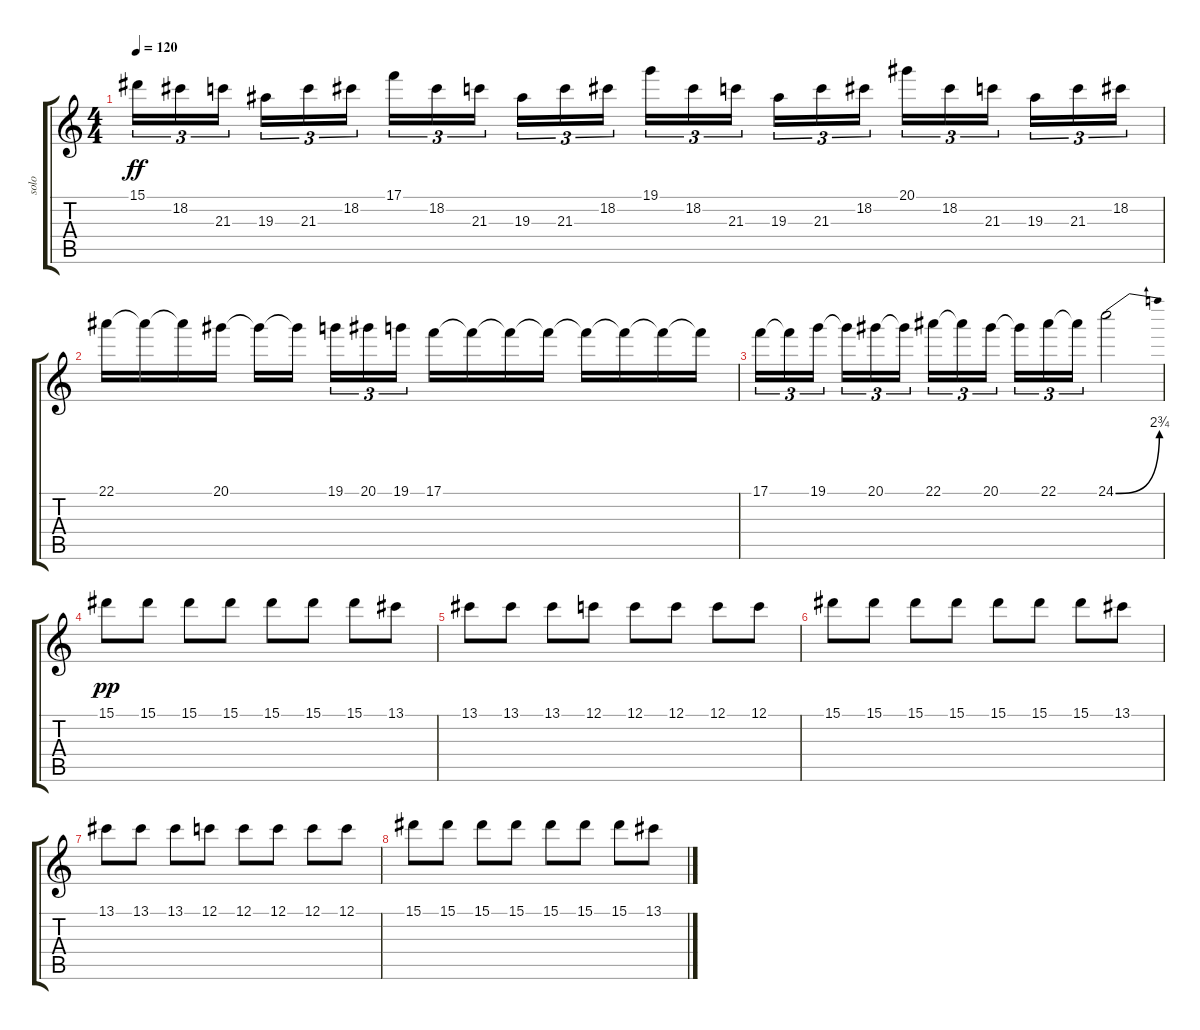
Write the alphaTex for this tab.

\track ("solo" "solo") {instrument distortionguitar}
\staff {score tabs}
\tuning (C4 G3 Eb3 Bb2 F2 C2) {hide}
\ts (4 4)
\tempo 120
\clef g2
\ks c
15.1.16{tu (3 2) dy ff} 18.2.16{tu (3 2)} 21.3.16{tu (3 2)} 19.3.16{tu (3 2)} 21.3.16{tu (3 2)} 18.2.16{tu (3 2)} 17.1.16{tu (3 2)} 18.2.16{tu (3 2)} 21.3.16{tu (3 2)} 19.3.16{tu (3 2)} 21.3.16{tu (3 2)} 18.2.16{tu (3 2)} 19.1.16{tu (3 2)} 18.2.16{tu (3 2)} 21.3.16{tu (3 2)} 19.3.16{tu (3 2)} 21.3.16{tu (3 2)} 18.2.16{tu (3 2)} 20.1.16{tu (3 2)} 18.2.16{tu (3 2)} 21.3.16{tu (3 2)} 19.3.16{tu (3 2)} 21.3.16{tu (3 2)} 18.2.16{tu (3 2)} |
22.1.16 22.1{t}.16 22.1{t}.16 20.1.16 20.1{t}.16 20.1{t}.16 19.1.16{tu (3 2)} 20.1.16{tu (3 2)} 19.1.16{tu (3 2)} 17.1.16 17.1{t}.16 17.1{t}.16 17.1{t}.16 17.1{t}.16 17.1{t}.16 17.1{t}.16 17.1{t}.16 |
17.1.16{tu (3 2)} 17.1{t}.16{tu (3 2)} 19.1.16{tu (3 2)} 19.1{t}.16{tu (3 2)} 20.1.16{tu (3 2)} 20.1{t}.16{tu (3 2)} 22.1.16{tu (3 2)} 22.1{t}.16{tu (3 2)} 20.1.16{tu (3 2)} 20.1{t}.16{tu (3 2)} 22.1.16{tu (3 2)} 22.1{t}.16{tu (3 2)} 24.1{be (bend 0 0 60 11)}.2 |
15.1.8{dy pp} 15.1.8 15.1.8 15.1.8 15.1.8 15.1.8 15.1.8 13.1.8 |
13.1.8 13.1.8 13.1.8 12.1.8 12.1.8 12.1.8 12.1.8 12.1.8 |
15.1.8 15.1.8 15.1.8 15.1.8 15.1.8 15.1.8 15.1.8 13.1.8 |
13.1.8 13.1.8 13.1.8 12.1.8 12.1.8 12.1.8 12.1.8 12.1.8 |
15.1.8 15.1.8 15.1.8 15.1.8 15.1.8 15.1.8 15.1.8 13.1.8
